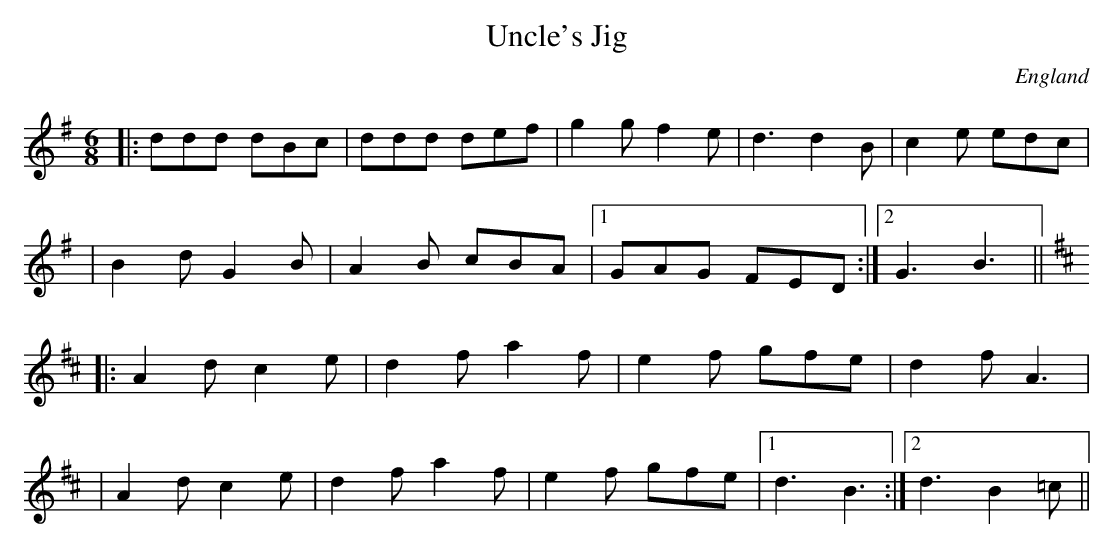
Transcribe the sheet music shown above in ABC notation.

X:1
T:Uncle's Jig
O:England
M:6/8
L:1/8
K:G
|: ddd dBc | ddd def | g2g f2e |  d3 d2B | c2e edc |
|B2d G2B | A2B cBA |1 GAG FED :|2 G3 B3 ||
K:D
|: A2d c2e | d2f a2f | e2f gfe |d2f A3  |
|A2d c2e | d2f a2f | e2f gfe |1  d3 B3 :|2 d3 B2=c ||
